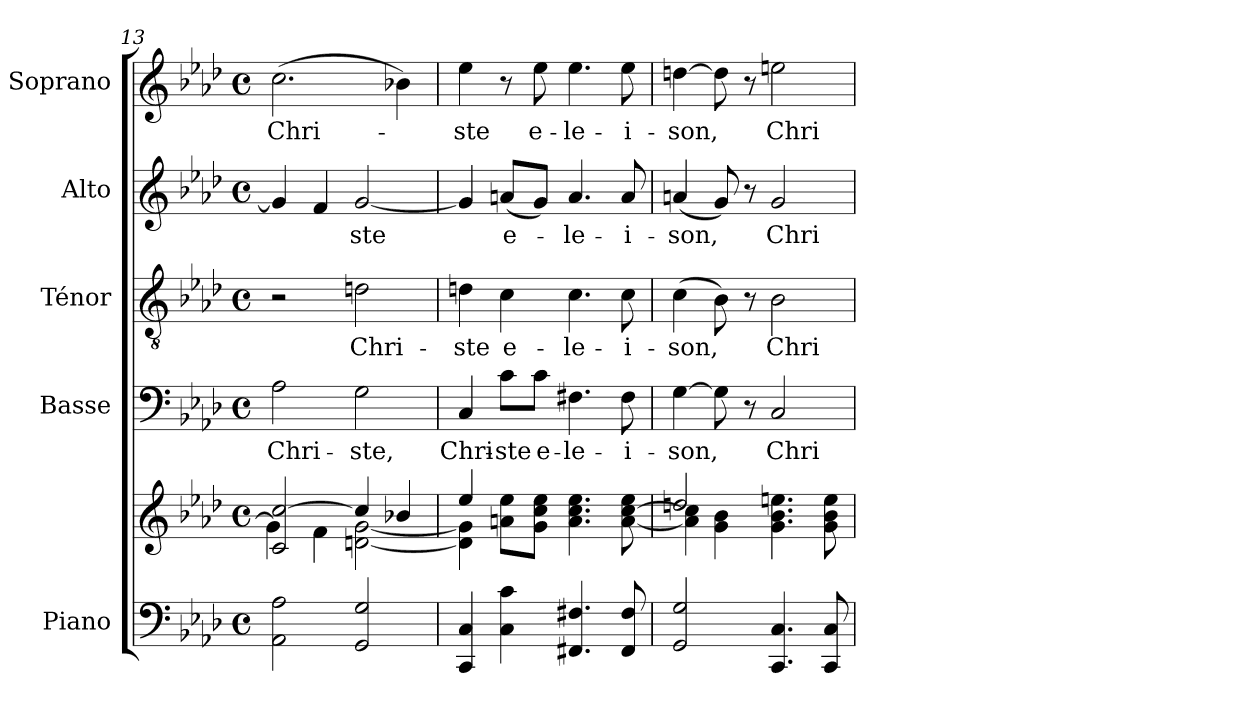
**kern	**kern	**kern	**text	**kern	**text	**kern	**text	**kern	**text
*part5	*part5	*part4	*part4	*part3	*part3	*part2	*part2	*part1	*part1
*staff6	*staff5	*staff4	*staff4	*staff3	*staff3	*staff2	*staff2	*staff1	*staff1
*I"Piano	*	*I"Basse	*	*I"Ténor	*	*I"Alto	*	*I"Soprano	*
*I'Pno.	*	*I'B.	*	*I'T.	*	*I'A.	*	*I'S.	*
*clefF4	*clefG2	*clefF4	*	*clefGv2	*	*clefG2	*	*clefG2	*
*	*	*	*	*ITrd7c12	*	*	*	*	*
*k[b-e-a-d-]	*k[b-e-a-d-]	*k[b-e-a-d-]	*	*k[b-e-a-d-]	*	*k[b-e-a-d-]	*	*k[b-e-a-d-]	*
*f:	*f:	*f:	*	*f:	*	*f:	*	*f:	*
*M4/4	*M4/4	*M4/4	*	*M4/4	*	*M4/4	*	*M4/4	*
*met(c)	*met(c)	*met(c)	*	*met(c)	*	*met(c)	*	*met(c)	*
=13	=13	=13	=13	=13	=13	=13	=13	=13	=13
*	*^	*	*	*	*	*	*	*	*
!	!	!	!	!LO:LY:b:color=#000000	!	!	!	!	!	!
!	!	!	!	!	!	!	!	!	!	!LO:LY:b:color=#000000
2AA-i\ 2A-i	2ci/ [>2cci	4gi\]	2A-i\	Chri-	2r	.	4gi/]	.	(2.cci\	Chri-
.	.	4fi\	.	.	.	.	4fi/	.	.	.
!	!	!	!	!LO:LY:b:color=#000000	!	!	!	!	!	!
!	!	!	!	!	!	!LO:LY:b:color=#000000	!	!	!	!
!	!	!	!	!	!	!	!	!LO:LY:b:color=#000000	!	!
2GGi/ 2Gi	4cci/]	[<2dni\ [<2gi	2Gi\	-ste,	2Dni\	Chri-	[<2gi/	-ste	.	.
.	4b-Xi/	.	.	.	.	.	.	.	4b-Xi\)	.
=14	=14	=14	=14	=14	=14	=14	=14	=14	=14	=14
!	!	!	!	!LO:LY:b:color=#000000	!	!	!	!	!	!
!	!	!	!	!	!	!LO:LY:b:color=#000000	!	!	!	!
!	!	!	!	!	!	!	!	!	!	!LO:LY:b:color=#000000
4CCi/ 4Ci	4ee-i/	4di\] 4gi]	4Ci/	Chri-	4Dni\	-ste	4gi/]	.	4ee-i\	-ste
!	!	!	!	!LO:LY:b:color=#000000	!	!	!	!	!	!
!	!	!	!	!	!	!LO:LY:b:color=#000000	!	!	!	!
!	!	!	!	!	!	!	!	!LO:LY:b:color=#000000	!	!
4Ci\ 4ci	2.ryy	8ani\ 8ee-iL	8ci\L	-ste	4Ci\	e-	(8ani/L	e-	8r	.
!	!	!	!	!LO:LY:b:color=#000000	!	!	!	!	!	!
!	!	!	!	!	!	!	!	!	!	!LO:LY:b:color=#000000
.	.	8gi\ 8cci 8ee-iJ	8ci\J	e-	.	.	8gi/J)	.	8ee-i\	e-
!	!	!	!	!LO:LY:b:color=#000000	!	!	!	!	!	!
!	!	!	!	!	!	!LO:LY:b:color=#000000	!	!	!	!
!	!	!	!	!	!	!	!	!LO:LY:b:color=#000000	!	!
!	!	!	!	!	!	!	!	!	!	!LO:LY:b:color=#000000
4.FF#Xi/ 4.F#Xi	.	4.ai\ 4.cci 4.ee-i	4.F#Xi\	-le-	4.Ci\	-le-	4.ai/	-le-	4.ee-i\	-le-
!	!	!	!	!LO:LY:b:color=#000000	!	!	!	!	!	!
!	!	!	!	!	!	!LO:LY:b:color=#000000	!	!	!	!
!	!	!	!	!	!	!	!	!LO:LY:b:color=#000000	!	!
!	!	!	!	!	!	!	!	!	!	!LO:LY:b:color=#000000
8FF#i/ 8F#i	.	[<8ai\ [<8cci 8ee-i	8F#i\	-i-	8Ci\	-i-	8ai/	-i-	8ee-i\	-i-
=15	=15	=15	=15	=15	=15	=15	=15	=15	=15	=15
!	!	!	!	!LO:LY:b:color=#000000	!	!	!	!	!	!
!	!	!	!	!	!	!LO:LY:b:color=#000000	!	!	!	!
!	!	!	!	!	!	!	!	!LO:LY:b:color=#000000	!	!
!	!	!	!	!	!	!	!	!	!	!LO:LY:b:color=#000000
2GGi/ 2Gi	2ddni/	4ai\] 4cci]	[>4Gi\	-son,	(4Ci\	-son,	(4ani/	-son,	[>4ddni\	-son,
.	.	4gi\ 4b-i	8Gi\]	.	8BB-i\)	.	8gi/)	.	8ddi\]	.
.	.	.	8r	.	8r	.	8r	.	8r	.
!	!	!	!	!LO:LY:b:color=#000000	!	!	!	!	!	!
!	!	!	!	!	!	!LO:LY:b:color=#000000	!	!	!	!
!	!	!	!	!	!	!	!	!LO:LY:b:color=#000000	!	!
!	!	!	!	!	!	!	!	!	!	!LO:LY:b:color=#000000
4.CCi/ 4.Ci	2ryy	4.gi\ 4.b-i 4.eeni	2Ci/	Chri-	2BB-i\	Chri-	2gi/	Chri-	2eeni\	Chri-
8CCi/ 8Ci	.	8gi\ 8b-i 8eei	.	.	.	.	.	.	.	.
*	*v	*v	*	*	*	*	*	*	*	*
=	=	=	=	=	=	=	=	=	=
*-	*-	*-	*-	*-	*-	*-	*-	*-	*-
